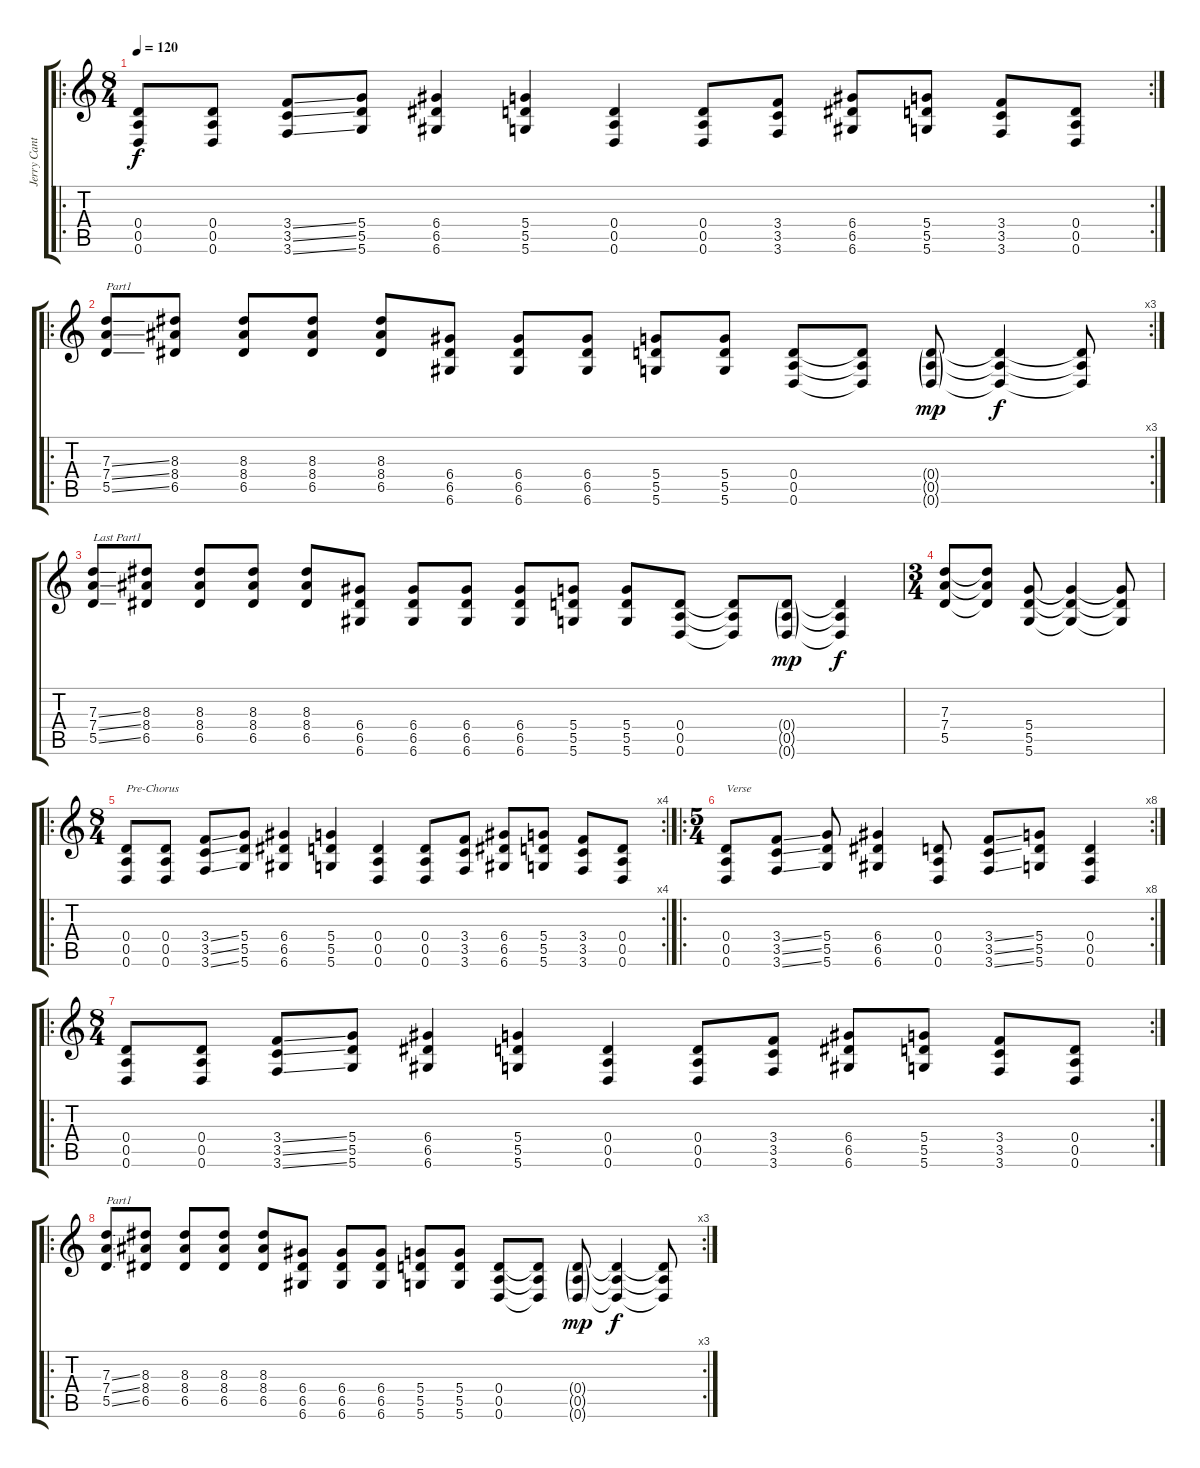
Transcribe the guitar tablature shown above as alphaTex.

\track ("Jerry Cantrell" "Jerry Cant") {instrument overdrivenguitar}
\staff {score tabs}
\tuning (E4 B3 G3 D3 A2 D2) {hide}
\ro
\rc 2
\ts (8 4)
\tempo 120
\clef g2
\ks c
(0.4 0.5 0.6).8{dy f} (0.4 0.5 0.6).8 (3.4{ss} 3.5{ss} 3.6{ss}).8 (5.4 5.5 5.6).8 (6.4 6.5 6.6).4 (5.4 5.5 5.6).4 (0.4 0.5 0.6).4 (0.4 0.5 0.6).8 (3.4 3.5 3.6).8 (6.4 6.5 6.6).8 (5.4 5.5 5.6).8 (3.4 3.5 3.6).8 (0.4 0.5 0.6).8 |
\ro
\rc 3
(7.3{ss} 7.4{ss} 5.5{ss}).8{txt "Part1"} (8.3 8.4 6.5).8 (8.3 8.4 6.5).8 (8.3 8.4 6.5).8 (8.3 8.4 6.5).8 (6.4 6.5 6.6).8 (6.4 6.5 6.6).8 (6.4 6.5 6.6).8 (5.4 5.5 5.6).8 (5.4 5.5 5.6).8 (0.4 0.5 0.6).8 (0.4{t} 0.5{t} 0.6{t}).8 (0.4{g} 0.5{g} 0.6{g}).8{dy mp} (0.4{t} 0.5{t} 0.6{t}).4{dy f} (0.4{t} 0.5{t} 0.6{t}).8 |
(7.3{ss} 7.4{ss} 5.5{ss}).8{txt "Last Part1"} (8.3 8.4 6.5).8 (8.3 8.4 6.5).8 (8.3 8.4 6.5).8 (8.3 8.4 6.5).8 (6.4 6.5 6.6).8 (6.4 6.5 6.6).8 (6.4 6.5 6.6).8 (6.4 6.5 6.6).8 (5.4 5.5 5.6).8 (5.4 5.5 5.6).8 (0.4 0.5 0.6).8 (0.4{t} 0.5{t} 0.6{t}).8 (0.4{g} 0.5{g} 0.6{g}).8{dy mp} (0.4{t} 0.5{t} 0.6{t}).4{dy f} |
\ts (3 4)
(7.3 7.4 5.5).8 (7.3{t} 7.4{t} 5.5{t}).8 (5.4 5.5 5.6).8 (5.4{t} 5.5{t} 5.6{t}).4 (5.4{t} 5.5{t} 5.6{t}).8 |
\ro
\rc 4
\ts (8 4)
(0.4 0.5 0.6).8{txt "Pre-Chorus"} (0.4 0.5 0.6).8 (3.4{ss} 3.5{ss} 3.6{ss}).8 (5.4 5.5 5.6).8 (6.4 6.5 6.6).4 (5.4 5.5 5.6).4 (0.4 0.5 0.6).4 (0.4 0.5 0.6).8 (3.4 3.5 3.6).8 (6.4 6.5 6.6).8 (5.4 5.5 5.6).8 (3.4 3.5 3.6).8 (0.4 0.5 0.6).8 |
\ro
\rc 8
\ts (5 4)
(0.4 0.5 0.6).8{txt "Verse"} (3.4{ss} 3.5{ss} 3.6{ss}).8 (5.4 5.5 5.6).8 (6.4 6.5 6.6).4 (0.4 0.5 0.6).8 (3.4{ss} 3.5{ss} 3.6{ss}).8 (5.4 5.5 5.6).8 (0.4 0.5 0.6).4 |
\ro
\rc 2
\ts (8 4)
(0.4 0.5 0.6).8 (0.4 0.5 0.6).8 (3.4{ss} 3.5{ss} 3.6{ss}).8 (5.4 5.5 5.6).8 (6.4 6.5 6.6).4 (5.4 5.5 5.6).4 (0.4 0.5 0.6).4 (0.4 0.5 0.6).8 (3.4 3.5 3.6).8 (6.4 6.5 6.6).8 (5.4 5.5 5.6).8 (3.4 3.5 3.6).8 (0.4 0.5 0.6).8 |
\ro
\rc 3
(7.3{ss} 7.4{ss} 5.5{ss}).8{txt "Part1"} (8.3 8.4 6.5).8 (8.3 8.4 6.5).8 (8.3 8.4 6.5).8 (8.3 8.4 6.5).8 (6.4 6.5 6.6).8 (6.4 6.5 6.6).8 (6.4 6.5 6.6).8 (5.4 5.5 5.6).8 (5.4 5.5 5.6).8 (0.4 0.5 0.6).8 (0.4{t} 0.5{t} 0.6{t}).8 (0.4{g} 0.5{g} 0.6{g}).8{dy mp} (0.4{t} 0.5{t} 0.6{t}).4{dy f} (0.4{t} 0.5{t} 0.6{t}).8
